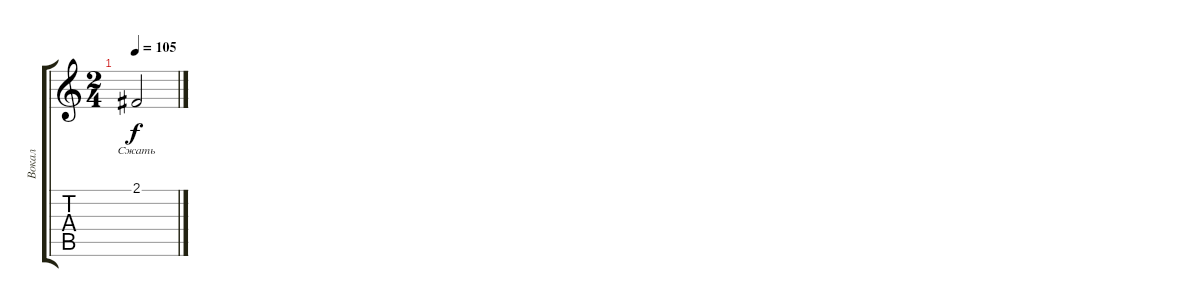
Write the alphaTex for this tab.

\track ("Вокал" "Вокал") {instrument flute}
\staff {score tabs}
\tuning (E4 B3 G3 D3 A2 E2) {hide}
\ts (2 4)
\tempo 105
\clef g2
\ks c
2.1{t}.2{lyrics (0 "Сжать") lyrics (1 "") lyrics (2 "") lyrics (3 "") lyrics (4 "") dy f}
